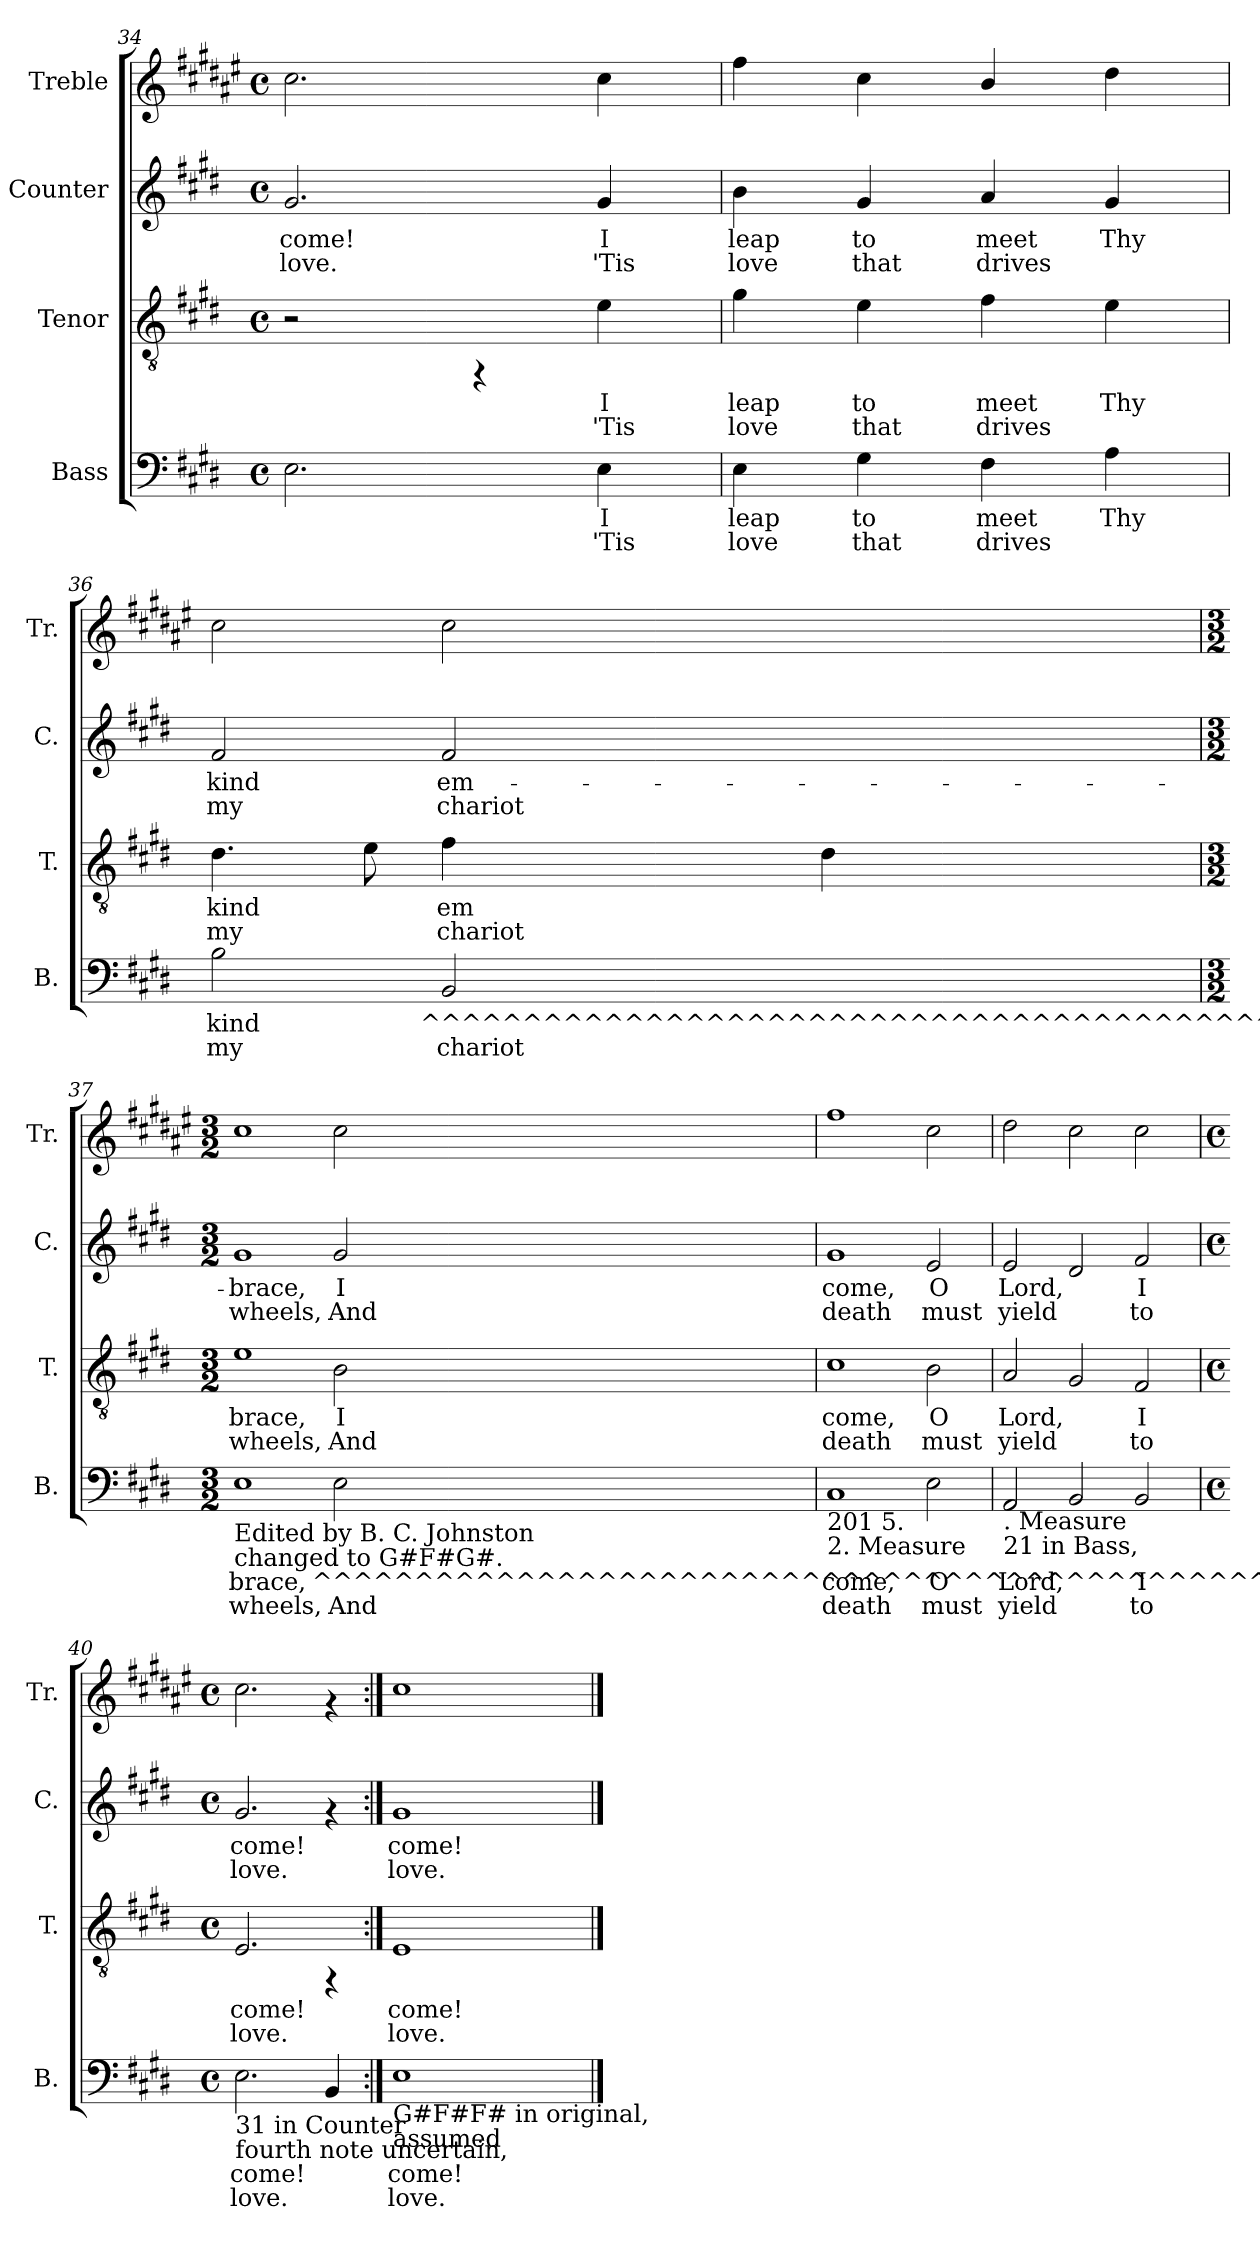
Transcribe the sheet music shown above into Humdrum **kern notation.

**kern	**text	**text	**kern	**text	**text	**kern	**text	**text	**kern
*part4	*part4	*part4	*part3	*part3	*part3	*part2	*part2	*part2	*part1
*staff4	*staff4	*staff4	*staff3	*staff3	*staff3	*staff2	*staff2	*staff2	*staff1
*I"Bass	*	*	*I"Tenor	*	*	*I"Counter	*	*	*I"Treble
*I'B.	*	*	*I'T.	*	*	*I'C.	*	*	*I'Tr.
*clefF4	*	*	*clefGv2	*	*	*clefG2	*	*	*clefG2
*	*	*	*	*	*	*	*	*	*ITrd1c2
*k[f#c#g#d#]	*	*	*k[f#c#g#d#]	*	*	*k[f#c#g#d#]	*	*	*k[f#c#g#d#]
*E:	*	*	*E:	*	*	*E:	*	*	*E:
*M4/4	*	*	*M4/4	*	*	*M4/4	*	*	*M4/4
*met(c)	*	*	*met(c)	*	*	*met(c)	*	*	*met(c)
=34	=34	=34	=34	=34	=34	=34	=34	=34	=34
!	!LO:LY:a:rj	!LO:LY:a:rj	!	!	!	!	!LO:LY:b:rj	!LO:LY:b:rj	!
2.E\	.	.	2r	.	.	2.g#/	come!	love.	2.b\
.	.	.	4rFF	.	.	.	.	.	.
!	!LO:LY:a:rj	!LO:LY:a:rj	!	!LO:LY:a:rj	!LO:LY:a:rj	!	!LO:LY:b:rj	!LO:LY:b:rj	!
4E\	I	'Tis	4e\	I	'Tis	4g#/	I	'Tis	4b\
=35	=35	=35	=35	=35	=35	=35	=35	=35	=35
!	!LO:LY:a:rj	!LO:LY:a:rj	!	!LO:LY:a:rj	!LO:LY:a:rj	!	!LO:LY:b:rj	!LO:LY:b:rj	!
4E\	leap	love	4g#\	leap	love	4b\	leap	love	4ee\
!	!LO:LY:a:rj	!LO:LY:a:rj	!	!LO:LY:a:rj	!LO:LY:a:rj	!	!LO:LY:b:rj	!LO:LY:b:rj	!
4G#\	to	that	4e\	to	that	4g#/	to	that	4b\
!	!LO:LY:a:rj	!LO:LY:a:rj	!	!LO:LY:a:rj	!LO:LY:a:rj	!	!LO:LY:b:rj	!LO:LY:b:rj	!
4F#\	meet	drives	4f#\	meet	drives	4a/	meet	drives	4a/
!	!LO:LY:a:rj	!LO:LY:a:rj	!	!LO:LY:a:rj	!LO:LY:a:rj	!	!LO:LY:b:rj	!LO:LY:b:rj	!
4A\	Thy	.	4e\	Thy	.	4g#/	Thy	.	4cc#\
=36	=36	=36	=36	=36	=36	=36	=36	=36	=36
!	!LO:LY:a:rj	!LO:LY:a:rj	!	!LO:LY:a:rj	!LO:LY:a:rj	!	!LO:LY:b:rj	!LO:LY:b:rj	!
2B\	kind	my	4.d#\	kind	my	2f#/	kind	my	2b\
!	!	!	!	!LO:LY:a:rj	!LO:LY:a:rj	!	!	!	!
.	.	.	8e\	.	-	.	.	.	.
!	!LO:LY:a:rj	!LO:LY:a:rj	!	!LO:LY:a:rj	!LO:LY:a:rj	!	!LO:LY:b:rj	!LO:LY:b:rj	!
2BB/	^^^^^^^^^^^^^^^^^^^^^^^^^^^^^^^^^^^^^^^^^^^^^^^	chariot	4f#\	-em-	-chariot	2f#/	em-	-chariot	2b\
!	!	!	!	!LO:LY:a:rj	!LO:LY:a:rj	!	!	!	!
.	.	.	4d#\	-	-	.	.	.	.
=37	=37	=37	=37	=37	=37	=37	=37	=37	=37
*M3/2	*	*	*M3/2	*	*	*M3/2	*	*	*M3/2
!LO:TX:b:t=Edited by B. C. Johnston	!	!	!	!	!	!	!	!	!
!LO:TX:b:t=changed to G#F#G#.	!	!	!	!	!	!	!	!	!
!	!LO:LY:a:rj	!LO:LY:a:rj	!	!LO:LY:a:rj	!LO:LY:a:rj	!	!LO:LY:b:rj	!LO:LY:b:rj	!
1E	brace,	wheels,	1e	brace,	wheels,	1g#	brace,	wheels,	1b
!	!LO:LY:a:rj	!LO:LY:a:rj	!	!LO:LY:a:rj	!LO:LY:a:rj	!	!LO:LY:b:rj	!LO:LY:b:rj	!
2E\	^^^^^^^^^^^^^^^^^^^^^^^^^^^^^^^^^^^^^^^^^^^^^^^	And	2B\	I	And	2g#/	I	And	2b\
=38	=38	=38	=38	=38	=38	=38	=38	=38	=38
!LO:TX:b:t=201 5.	!	!	!	!	!	!	!	!	!
!LO:TX:b:t=2. Measure	!	!	!	!	!	!	!	!	!
!	!LO:LY:a:rj	!LO:LY:a:rj	!	!LO:LY:a:rj	!LO:LY:a:rj	!	!LO:LY:b:rj	!LO:LY:b:rj	!
1C#<	come,	death	1c#	come,	death	1g#	come,	death	1ee
!	!LO:LY:a:rj	!LO:LY:a:rj	!	!LO:LY:a:rj	!LO:LY:a:rj	!	!LO:LY:b:rj	!LO:LY:b:rj	!
2E\	O	must	2B\	O	must	2e/	O	must	2b\
=39	=39	=39	=39	=39	=39	=39	=39	=39	=39
!LO:TX:b:t=. Measure	!	!	!	!	!	!	!	!	!
!LO:TX:b:t=21 in Bass,	!	!	!	!	!	!	!	!	!
!	!LO:LY:a:rj	!LO:LY:a:rj	!	!LO:LY:a:rj	!LO:LY:a:rj	!	!LO:LY:b:rj	!LO:LY:b:rj	!
2AA/	Lord,	yield	2A/	Lord,	yield	2e/	Lord,	yield	2cc#\
!	!LO:LY:a:rj	!LO:LY:a:rj	!	!LO:LY:a:rj	!LO:LY:a:rj	!	!LO:LY:b:rj	!LO:LY:b:rj	!
2BB/	.	.	2G#/	.	.	2d#/	.	.	2b\
!	!LO:LY:a:rj	!LO:LY:a:rj	!	!LO:LY:a:rj	!LO:LY:a:rj	!	!LO:LY:b:rj	!LO:LY:b:rj	!
2BB/	I	to	2F#/	I	to	2f#/	I	to	2b\
=40	=40	=40	=40	=40	=40	=40	=40	=40	=40
*M4/4	*	*	*M4/4	*	*	*M4/4	*	*	*M4/4
*met(c)	*	*	*met(c)	*	*	*met(c)	*	*	*met(c)
!LO:TX:b:t=31 in Counter	!	!	!	!	!	!	!	!	!
!LO:TX:b:t=fourth note uncertain,	!	!	!	!	!	!	!	!	!
!	!LO:LY:a:rj	!LO:LY:a:rj	!	!LO:LY:a:rj	!LO:LY:a:rj	!	!LO:LY:b:rj	!LO:LY:b:rj	!
2.E\	come!	love.	2.E/	come!	love.	2.g#/	come!	love.	2.b\
!	!LO:LY:a:rj	!LO:LY:a:rj	!	!	!	!	!	!	!
4BB/	.	.	4rFF	.	.	4rf	.	.	4rf
=41:|!	=41:|!	=41:|!	=41:|!	=41:|!	=41:|!	=41:|!	=41:|!	=41:|!	=41:|!
!LO:TX:b:t=G#F#F# in original,	!	!	!	!	!	!	!	!	!
!LO:TX:b:t=assumed	!	!	!	!	!	!	!	!	!
!	!LO:LY:a:rj	!LO:LY:a:rj	!	!LO:LY:a:rj	!LO:LY:a:rj	!	!LO:LY:b:rj	!LO:LY:b:rj	!
1E	come!	love.	1E	come!	love.	1g#	come!	love.	1b
==	==	==	==	==	==	==	==	==	==
*-	*-	*-	*-	*-	*-	*-	*-	*-	*-
